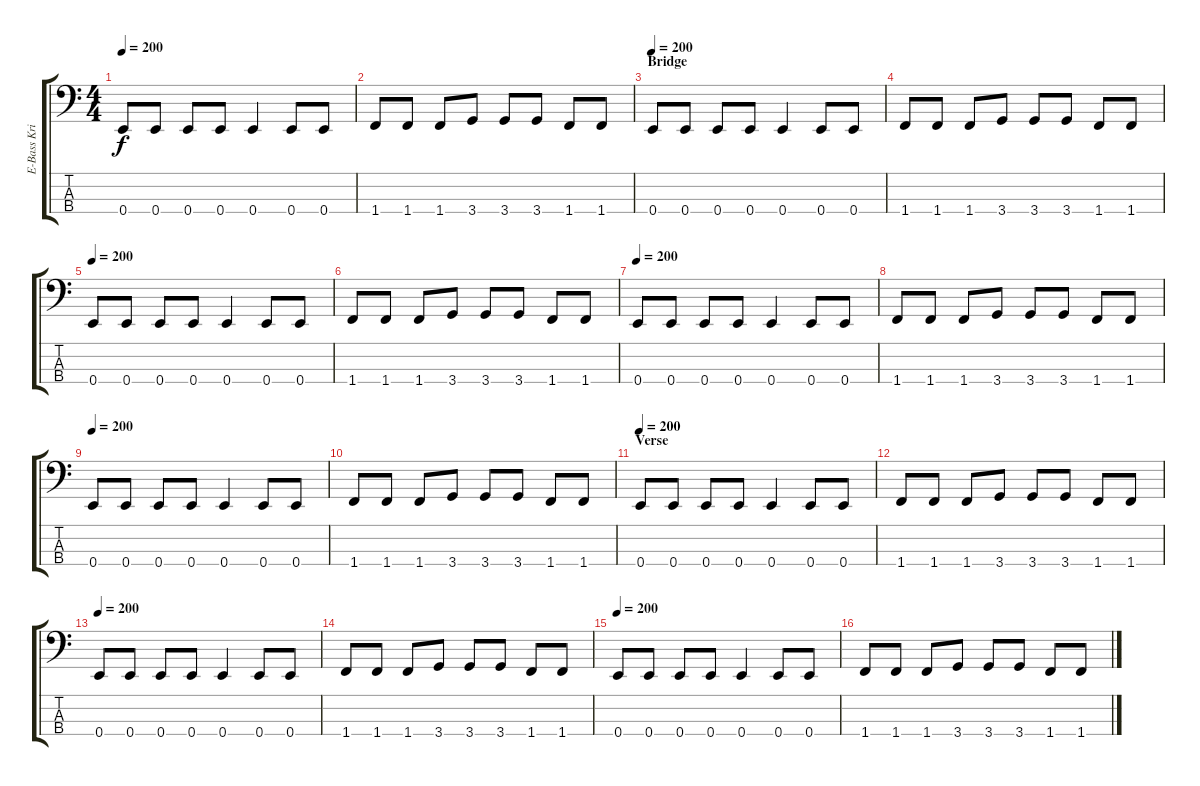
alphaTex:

\track ("E-Bass Krist Novoselic" "E-Bass Kri") {instrument electricbasspick}
\staff {score tabs}
\tuning (G2 D2 A1 E1) {hide}
\ts (4 4)
\tempo 200
\clef f4
\ks c
0.4.8{dy f} 0.4.8 0.4.8 0.4.8 0.4.4 0.4.8 0.4.8 |
1.4.8 1.4.8 1.4.8 3.4.8 3.4.8 3.4.8 1.4.8 1.4.8 |
\section ("" "Bridge")
\tempo 200
0.4.8 0.4.8 0.4.8 0.4.8 0.4.4 0.4.8 0.4.8 |
1.4.8 1.4.8 1.4.8 3.4.8 3.4.8 3.4.8 1.4.8 1.4.8 |
\tempo 200
0.4.8 0.4.8 0.4.8 0.4.8 0.4.4 0.4.8 0.4.8 |
1.4.8 1.4.8 1.4.8 3.4.8 3.4.8 3.4.8 1.4.8 1.4.8 |
\tempo 200
0.4.8 0.4.8 0.4.8 0.4.8 0.4.4 0.4.8 0.4.8 |
1.4.8 1.4.8 1.4.8 3.4.8 3.4.8 3.4.8 1.4.8 1.4.8 |
\tempo 200
0.4.8 0.4.8 0.4.8 0.4.8 0.4.4 0.4.8 0.4.8 |
1.4.8 1.4.8 1.4.8 3.4.8 3.4.8 3.4.8 1.4.8 1.4.8 |
\section ("" "Verse")
\tempo 200
0.4.8 0.4.8 0.4.8 0.4.8 0.4.4 0.4.8 0.4.8 |
1.4.8 1.4.8 1.4.8 3.4.8 3.4.8 3.4.8 1.4.8 1.4.8 |
\tempo 200
0.4.8 0.4.8 0.4.8 0.4.8 0.4.4 0.4.8 0.4.8 |
1.4.8 1.4.8 1.4.8 3.4.8 3.4.8 3.4.8 1.4.8 1.4.8 |
\tempo 200
0.4.8 0.4.8 0.4.8 0.4.8 0.4.4 0.4.8 0.4.8 |
1.4.8 1.4.8 1.4.8 3.4.8 3.4.8 3.4.8 1.4.8 1.4.8
